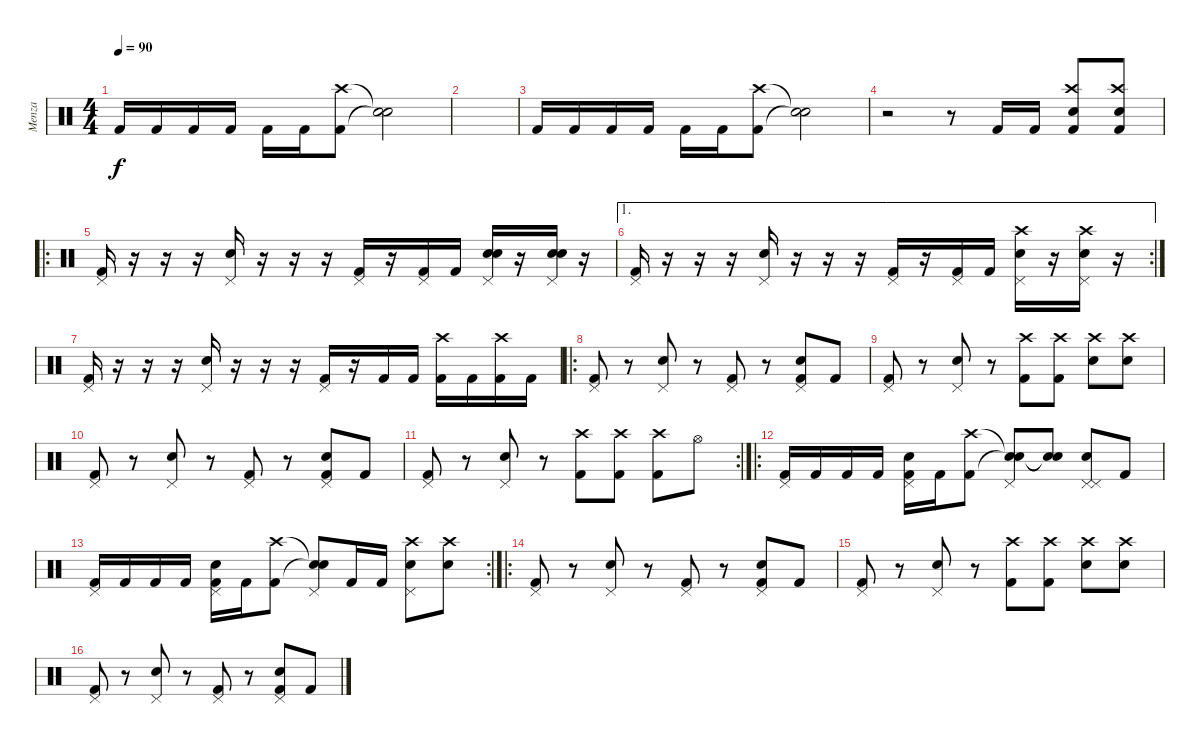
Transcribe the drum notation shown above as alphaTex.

\track ("Menza" "Menza") {instrument percussion}
\staff {score}
\articulation defaults
\ts (4 4)
\tempo 90
\clef neutral
\ks c "Kick (hit) 2".16{dy f} "Kick (hit) 2".16 "Kick (hit) 2".16 "Kick (hit) 2".16 "Kick (hit) 2".16 "Kick (hit) 2".16
("Crash high (hit)" "Kick (hit) 2").8 ("Snare (hit)"{t} "Snare (hit)"{t}).2 |
|
"Kick (hit) 2".16 "Kick (hit) 2".16 "Kick (hit) 2".16 "Kick (hit) 2".16 "Kick (hit) 2".16 "Kick (hit) 2".16 ("Crash high (hit)" "Kick (hit) 2").8 ("Snare (hit)"{t} "Snare (hit)"{t}).2 |
r.2 r.8 "Kick (hit) 2".16 "Kick (hit) 2".16 ("Kick (hit) 2" "Electric Snare (hit)" "Crash high (hit)").8 ("Kick (hit) 2" "Electric Snare (hit)" "Crash high (hit)").8 |
\ro
("Kick (hit) 2" "Pedal Hi-Hat (hit)").16 r.16 r.16 r.16 ("Electric Snare (hit)" "Pedal Hi-Hat (hit)").16 r.16 r.16 r.16 ("Kick (hit) 2" "Pedal Hi-Hat (hit)").16 r.16 ("Kick (hit) 2" "Pedal Hi-Hat (hit)").16 "Kick (hit) 2".16 ("Electric Snare (hit)" "Snare (hit) 2" "Pedal Hi-Hat (hit)").16 r.16 ("Electric Snare (hit)" "Snare (hit) 2" "Pedal Hi-Hat (hit)").16 r.16 |
\ae 1
\rc 2
("Kick (hit) 2" "Pedal Hi-Hat (hit)").16 r.16 r.16 r.16 ("Electric Snare (hit)" "Pedal Hi-Hat (hit)").16 r.16 r.16 r.16 ("Kick (hit) 2" "Pedal Hi-Hat (hit)").16 r.16 ("Kick (hit) 2" "Pedal Hi-Hat (hit)").16 "Kick (hit) 2".16 ("Crash high (hit)" "Snare (hit) 2" "Pedal Hi-Hat (hit)").16 r.16 ("Crash high (hit)" "Snare (hit) 2" "Pedal Hi-Hat (hit)").16 r.16 |
("Kick (hit) 2" "Pedal Hi-Hat (hit)").16 r.16 r.16 r.16 ("Electric Snare (hit)" "Pedal Hi-Hat (hit)").16 r.16 r.16 r.16 ("Kick (hit) 2" "Pedal Hi-Hat (hit)").16 r.16 "Kick (hit) 2".16 "Kick (hit) 2".16 ("Crash high (hit)" "Kick (hit) 2").16 "Kick (hit) 2".16 ("Crash high (hit)" "Kick (hit) 2").16 "Kick (hit) 2".16 |
\ro
("Kick (hit) 2" "Pedal Hi-Hat (hit)").8 r.8 ("Electric Snare (hit)" "Pedal Hi-Hat (hit)").8 r.8 ("Pedal Hi-Hat (hit)" "Kick (hit) 2").8 r.8 ("Kick (hit) 2" "Electric Snare (hit)" "Pedal Hi-Hat (hit)").8 "Kick (hit) 2".8 |
("Kick (hit) 2" "Pedal Hi-Hat (hit)").8 r.8 ("Electric Snare (hit)" "Pedal Hi-Hat (hit)").8 r.8 ("Kick (hit) 2" "Crash high (hit)").8 ("Kick (hit) 2" "Crash high (hit)").8 ("Snare (hit) 2" "Crash high (hit)").8 ("Snare (hit) 2" "Crash high (hit)").8 |
("Kick (hit) 2" "Pedal Hi-Hat (hit)").8 r.8 ("Electric Snare (hit)" "Pedal Hi-Hat (hit)").8 r.8 ("Pedal Hi-Hat (hit)" "Kick (hit) 2").8 r.8 ("Kick (hit) 2" "Electric Snare (hit)" "Pedal Hi-Hat (hit)").8 "Kick (hit) 2".8 |
\rc 2
("Kick (hit) 2" "Pedal Hi-Hat (hit)").8 r.8 ("Electric Snare (hit)" "Pedal Hi-Hat (hit)").8 r.8 ("Kick (hit) 2" "Crash high (hit)").8 ("Kick (hit) 2" "Crash high (hit)").8 ("Crash high (hit)" "Kick (hit) 2").8 "Hi-Hat (open)".8 |
\ro
("Kick (hit) 2" "Pedal Hi-Hat (hit)").16 "Kick (hit) 2".16 "Kick (hit) 2".16 "Kick (hit) 2".16 ("Kick (hit) 2" "Electric Snare (hit)" "Pedal Hi-Hat (hit)").16 "Kick (hit) 2".16 ("Crash high (hit)" "Kick (hit) 2").8 ("Snare (hit)"{t} "Snare (hit)"{t} "Pedal Hi-Hat (hit)").8 ("Snare (hit)"{t} "Snare (hit)"{t}).8 ("Electric Snare (hit)" "Pedal Hi-Hat (hit)" "Pedal Hi-Hat (hit)").8 "Kick (hit) 2".8 |
\rc 2
("Kick (hit) 2" "Pedal Hi-Hat (hit)").16 "Kick (hit) 2".16 "Kick (hit) 2".16 "Kick (hit) 2".16 ("Kick (hit) 2" "Electric Snare (hit)" "Pedal Hi-Hat (hit)").16 "Kick (hit) 2".16 ("Crash high (hit)" "Kick (hit) 2").8 ("Snare (hit)"{t} "Snare (hit)"{t} "Pedal Hi-Hat (hit)").8 "Kick (hit) 2".16 "Kick (hit) 2".16 ("Crash high (hit)" "Electric Snare (hit)" "Pedal Hi-Hat (hit)").8 ("Crash high (hit)" "Electric Snare (hit)").8 |
\ro
("Kick (hit) 2" "Pedal Hi-Hat (hit)").8 r.8 ("Electric Snare (hit)" "Pedal Hi-Hat (hit)").8 r.8 ("Pedal Hi-Hat (hit)" "Kick (hit) 2").8 r.8 ("Kick (hit) 2" "Electric Snare (hit)" "Pedal Hi-Hat (hit)").8 "Kick (hit) 2".8 |
("Kick (hit) 2" "Pedal Hi-Hat (hit)").8 r.8 ("Electric Snare (hit)" "Pedal Hi-Hat (hit)").8 r.8 ("Kick (hit) 2" "Crash high (hit)").8 ("Kick (hit) 2" "Crash high (hit)").8 ("Snare (hit) 2" "Crash high (hit)").8 ("Snare (hit) 2" "Crash high (hit)").8 |
("Kick (hit) 2" "Pedal Hi-Hat (hit)").8 r.8 ("Electric Snare (hit)" "Pedal Hi-Hat (hit)").8 r.8 ("Pedal Hi-Hat (hit)" "Kick (hit) 2").8 r.8 ("Kick (hit) 2" "Electric Snare (hit)" "Pedal Hi-Hat (hit)").8 "Kick (hit) 2".8
